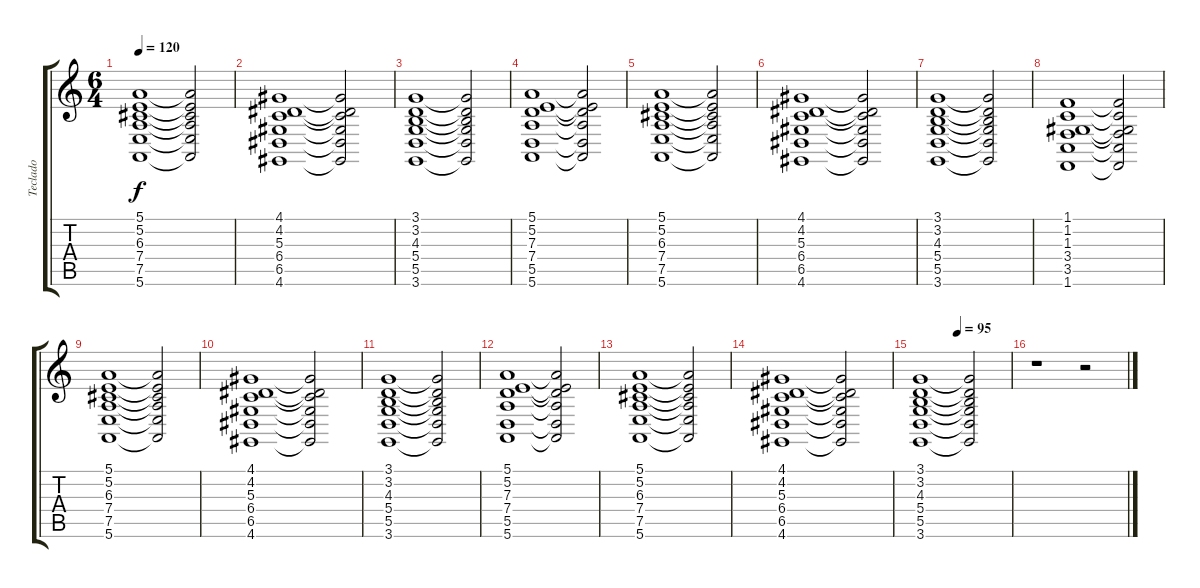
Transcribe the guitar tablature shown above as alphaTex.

\track ("Teclado" "Teclado") {instrument stringensemble1}
\staff {score tabs}
\tuning (E4 B3 G3 D3 A2 E2) {hide}
\ts (6 4)
\tempo 120
\clef g2
\ks c
(5.1 5.2 6.3 7.4 7.5 5.6).1{dy f} (5.1{t} 5.2{t} 6.3{t} 7.4{t} 7.5{t} 5.6{t}).2 |
(4.1 4.2 5.3 6.4 6.5 4.6).1 (4.1{t} 4.2{t} 5.3{t} 6.4{t} 6.5{t} 4.6{t}).2 |
(3.1 3.2 4.3 5.4 5.5 3.6).1 (3.1{t} 3.2{t} 4.3{t} 5.4{t} 5.5{t} 3.6{t}).2 |
(5.1 5.2 7.3 7.4 5.5 5.6).1 (5.1{t} 5.2{t} 7.3{t} 7.4{t} 5.5{t} 5.6{t}).2 |
(5.1 5.2 6.3 7.4 7.5 5.6).1 (5.1{t} 5.2{t} 6.3{t} 7.4{t} 7.5{t} 5.6{t}).2 |
(4.1 4.2 5.3 6.4 6.5 4.6).1 (4.1{t} 4.2{t} 5.3{t} 6.4{t} 6.5{t} 4.6{t}).2 |
(3.1 3.2 4.3 5.4 5.5 3.6).1 (3.1{t} 3.2{t} 4.3{t} 5.4{t} 5.5{t} 3.6{t}).2 |
(1.1 1.2 1.3 3.4 3.5 1.6).1 (1.1{t} 1.2{t} 1.3{t} 3.4{t} 3.5{t} 1.6{t}).2 |
(5.1 5.2 6.3 7.4 7.5 5.6).1 (5.1{t} 5.2{t} 6.3{t} 7.4{t} 7.5{t} 5.6{t}).2 |
(4.1 4.2 5.3 6.4 6.5 4.6).1 (4.1{t} 4.2{t} 5.3{t} 6.4{t} 6.5{t} 4.6{t}).2 |
(3.1 3.2 4.3 5.4 5.5 3.6).1 (3.1{t} 3.2{t} 4.3{t} 5.4{t} 5.5{t} 3.6{t}).2 |
(5.1 5.2 7.3 7.4 5.5 5.6).1 (5.1{t} 5.2{t} 7.3{t} 7.4{t} 5.5{t} 5.6{t}).2 |
(5.1 5.2 6.3 7.4 7.5 5.6).1 (5.1{t} 5.2{t} 6.3{t} 7.4{t} 7.5{t} 5.6{t}).2 |
(4.1 4.2 5.3 6.4 6.5 4.6).1 (4.1{t} 4.2{t} 5.3{t} 6.4{t} 6.5{t} 4.6{t}).2 |
\tempo (95 0.4166666666666667)
(3.1 3.2 4.3 5.4 5.5 3.6).1 (3.1{t} 3.2{t} 4.3{t} 5.4{t} 5.5{t} 3.6{t}).2 |
r.1 r.2
